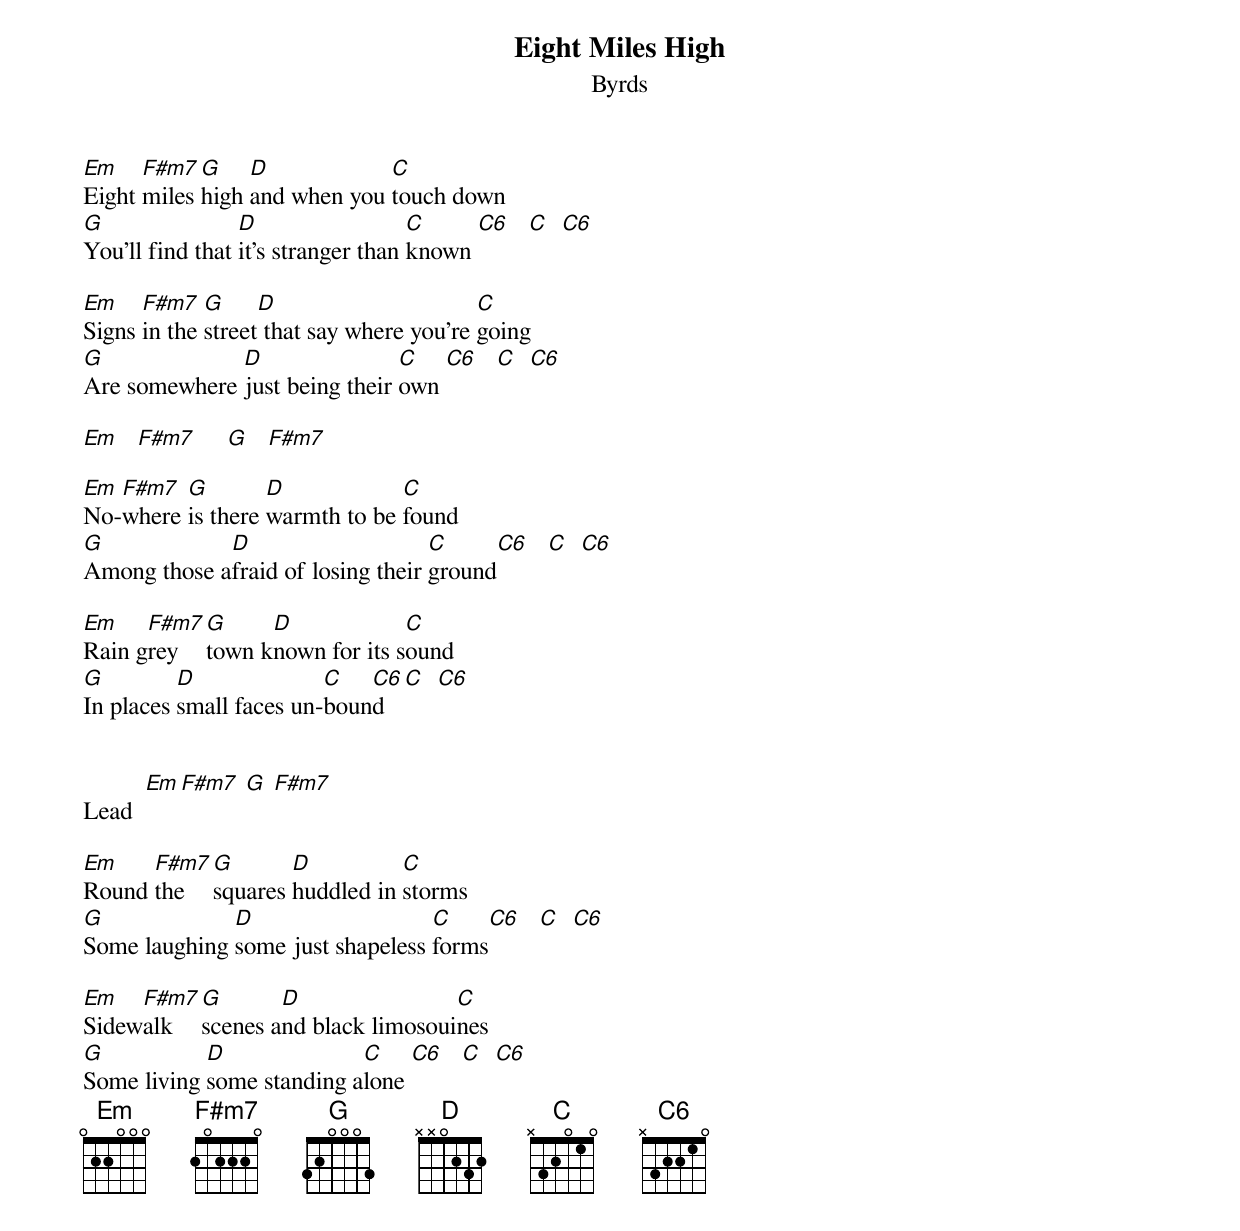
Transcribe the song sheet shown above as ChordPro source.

{t:Eight Miles High}
{subtitle:Byrds}

[Em]Eight [F#m7]miles [G]high [D]and when you [C]touch down
[G]You'll find that [D]it's stranger than [C]known [C6]   [C]  [C6]

[Em]Signs [F#m7]in the [G]street[D] that say where you're [C]going
[G]Are somewhere [D]just being their [C]own [C6]   [C]  [C6]

[Em]   [F#m7]     [G]   [F#m7]

[Em]No-[F#m7]where [G]is there [D]warmth to be [C]found
[G]Among those a[D]fraid of losing their [C]ground[C6]   [C]  [C6]

[Em]Rain g[F#m7]rey [G]town k[D]nown for its s[C]ound
[G]In places [D]small faces un-[C]boun[C6]d  [C]  [C6]


Lead  [Em][F#m7] [G] [F#m7]

[Em]Round [F#m7]the  [G]squares [D]huddled in [C]storms
[G]Some laughing [D]some just shapeless [C]forms[C6]   [C]  [C6]

[Em]Sidew[F#m7]alk [G]scenes a[D]nd black limosoui[C]nes
[G]Some living [D]some standing a[C]lone [C6]   [C]  [C6]
